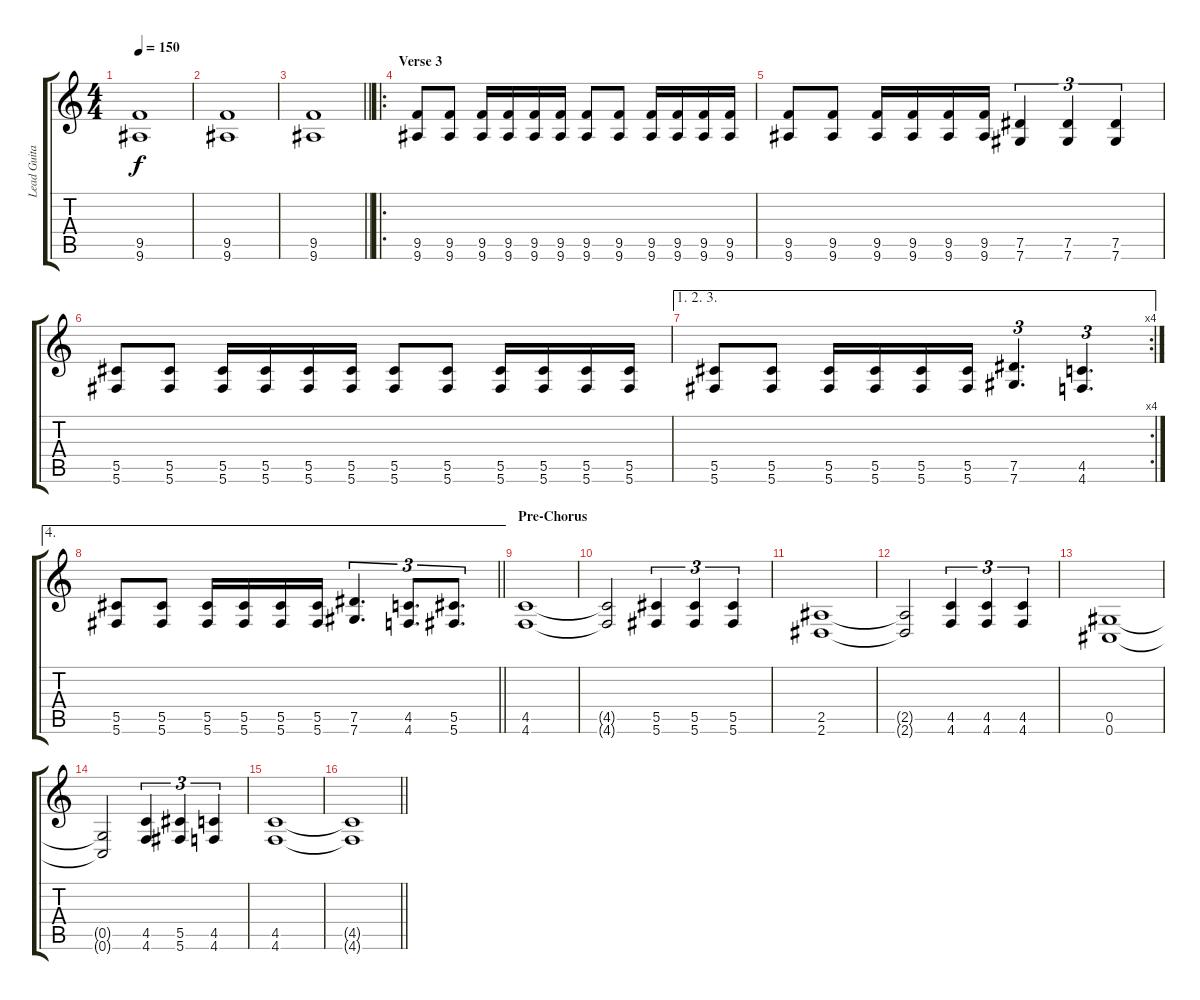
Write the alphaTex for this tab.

\track ("Lead Guitar" "Lead Guita") {instrument distortionguitar}
\staff {score tabs}
\tuning (Eb4 Bb3 Gb3 Db3 Ab2 Db2) {hide}
\ts (4 4)
\tempo 150
\clef g2
\ks c
(9.5 9.6).1{dy f} |
(9.5 9.6).1 |
\barLineRight lightlight
(9.5 9.6).1 |
\ro
\section ("" "Verse 3")
(9.5 9.6).8 (9.5 9.6).8 (9.5 9.6).16 (9.5 9.6).16 (9.5 9.6).16 (9.5 9.6).16 (9.5 9.6).8 (9.5 9.6).8 (9.5 9.6).16 (9.5 9.6).16 (9.5 9.6).16 (9.5 9.6).16 |
(9.5 9.6).8 (9.5 9.6).8 (9.5 9.6).16 (9.5 9.6).16 (9.5 9.6).16 (9.5 9.6).16 (7.5 7.6).4{tu (3 2)} (7.5 7.6).4{tu (3 2)} (7.5 7.6).4{tu (3 2)} |
(5.5 5.6).8 (5.5 5.6).8 (5.5 5.6).16 (5.5 5.6).16 (5.5 5.6).16 (5.5 5.6).16 (5.5 5.6).8 (5.5 5.6).8 (5.5 5.6).16 (5.5 5.6).16 (5.5 5.6).16 (5.5 5.6).16 |
\ae (1 2 3)
\rc 4
(5.5 5.6).8 (5.5 5.6).8 (5.5 5.6).16 (5.5 5.6).16 (5.5 5.6).16 (5.5 5.6).16 (7.5 7.6).4{d tu (3 2)} (4.5 4.6).4{d tu (3 2)} |
\ae 4
\barLineRight lightlight
(5.5 5.6).8 (5.5 5.6).8 (5.5 5.6).16 (5.5 5.6).16 (5.5 5.6).16 (5.5 5.6).16 (7.5 7.6).4{d tu (3 2)} (4.5 4.6).8{d tu (3 2)} (5.5 5.6).8{d tu (3 2)} |
\section ("" "Pre-Chorus")
(4.5 4.6).1 |
(4.5{t} 4.6{t}).2 (5.5 5.6).4{tu (3 2)} (5.5 5.6).4{tu (3 2)} (5.5 5.6).4{tu (3 2)} |
(2.5 2.6).1 |
(2.5{t} 2.6{t}).2 (4.5 4.6).4{tu (3 2)} (4.5 4.6).4{tu (3 2)} (4.5 4.6).4{tu (3 2)} |
(0.5 0.6).1 |
(0.5{t} 0.6{t}).2 (4.5 4.6).4{tu (3 2)} (5.5 5.6).4{tu (3 2)} (4.5 4.6).4{tu (3 2)} |
(4.5 4.6).1 |
\barLineRight lightlight
(4.5{t} 4.6{t}).1
